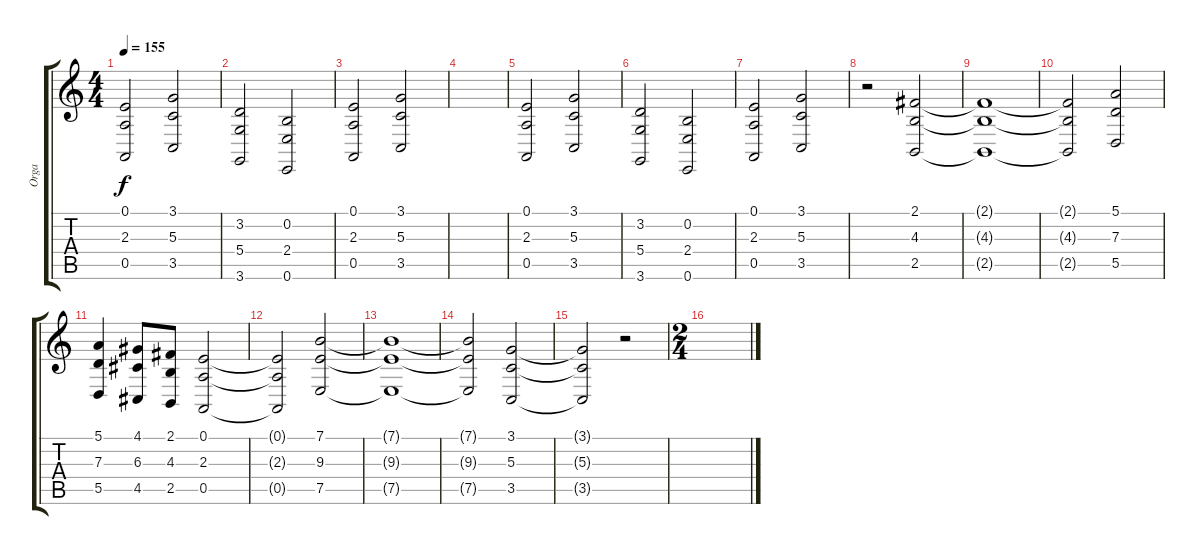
\track ("Orga" "Orga") {instrument synthbrass1}
\staff {score tabs}
\tuning (E4 B3 G3 D3 A2 E2) {hide}
\ts (4 4)
\tempo 155
\clef g2
\ks c
(0.1 2.3 0.5).2{dy f} (3.1 5.3 3.5).2 |
(3.2 5.4 3.6).2 (0.2 2.4 0.6).2 |
(0.1 2.3 0.5).2 (3.1 5.3 3.5).2 |
|
(0.1 2.3 0.5).2 (3.1 5.3 3.5).2 |
(3.2 5.4 3.6).2 (0.2 2.4 0.6).2 |
(0.1 2.3 0.5).2 (3.1 5.3 3.5).2 |
r.2 (2.1 4.3 2.5).2 |
(2.1{t} 4.3{t} 2.5{t}).1 |
(2.1{t} 4.3{t} 2.5{t}).2 (5.1 7.3 5.5).2 |
(5.1 7.3 5.5).4 (4.1 6.3 4.5).8 (2.1 4.3 2.5).8 (0.1 2.3 0.5).2 |
(0.1{t} 2.3{t} 0.5{t}).2 (7.1 9.3 7.5).2 |
(7.1{t} 9.3{t} 7.5{t}).1 |
(7.1{t} 9.3{t} 7.5{t}).2 (3.1 5.3 3.5).2 |
(3.1{t} 5.3{t} 3.5{t}).2 r.2 |
\ts (2 4)
